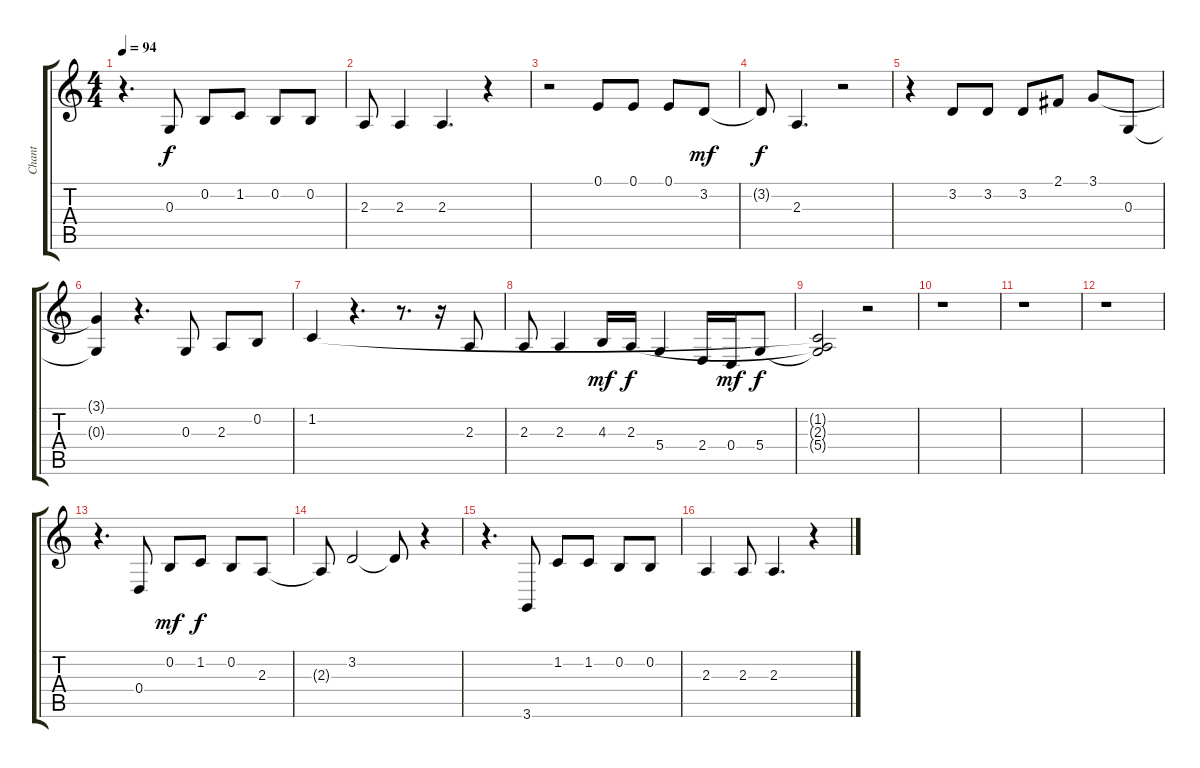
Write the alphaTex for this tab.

\track ("Chant" "Chant") {instrument lead6voice}
\staff {score tabs}
\tuning (E4 B3 G3 D3 A2 E2) {hide}
\ts (4 4)
\tempo 94
\clef g2
\ks c
r.4{d dy f} 0.3.8 0.2.8 1.2.8 0.2.8 0.2.8 |
2.3.8 2.3.4 2.3.4{d} r.4 |
r.2 0.1.8 0.1.8 0.1.8 3.2.8{dy mf} |
3.2{t}.8{dy f} 2.3.4{d} r.2 |
r.4 3.2.8 3.2.8 3.2.8 2.1.8 3.1.8 0.3.8 |
(3.1{t} 0.3{t}).4 r.4{d} 0.3.8 2.3.8 0.2.8 |
1.2.4 r.4{d} r.8{d} r.16 2.3.8 |
2.3.8 2.3.4 4.3.16{dy mf} 2.3.16{dy f} 5.4.4 2.4.16 0.4.16{dy mf} 5.4.8{dy f} |
(1.2{t} 2.3{t} 5.4{t}).2 r.2 |
r.1 |
r.1 |
r.1 |
r.4{d} 0.4.8 0.2.8{dy mf} 1.2.8{dy f} 0.2.8 2.3.8 |
2.3{t}.8 3.2.2 3.2{t}.8 r.4 |
r.4{d} 3.6.8 1.2.8 1.2.8 0.2.8 0.2.8 |
2.3.4 2.3.8 2.3.4{d} r.4
